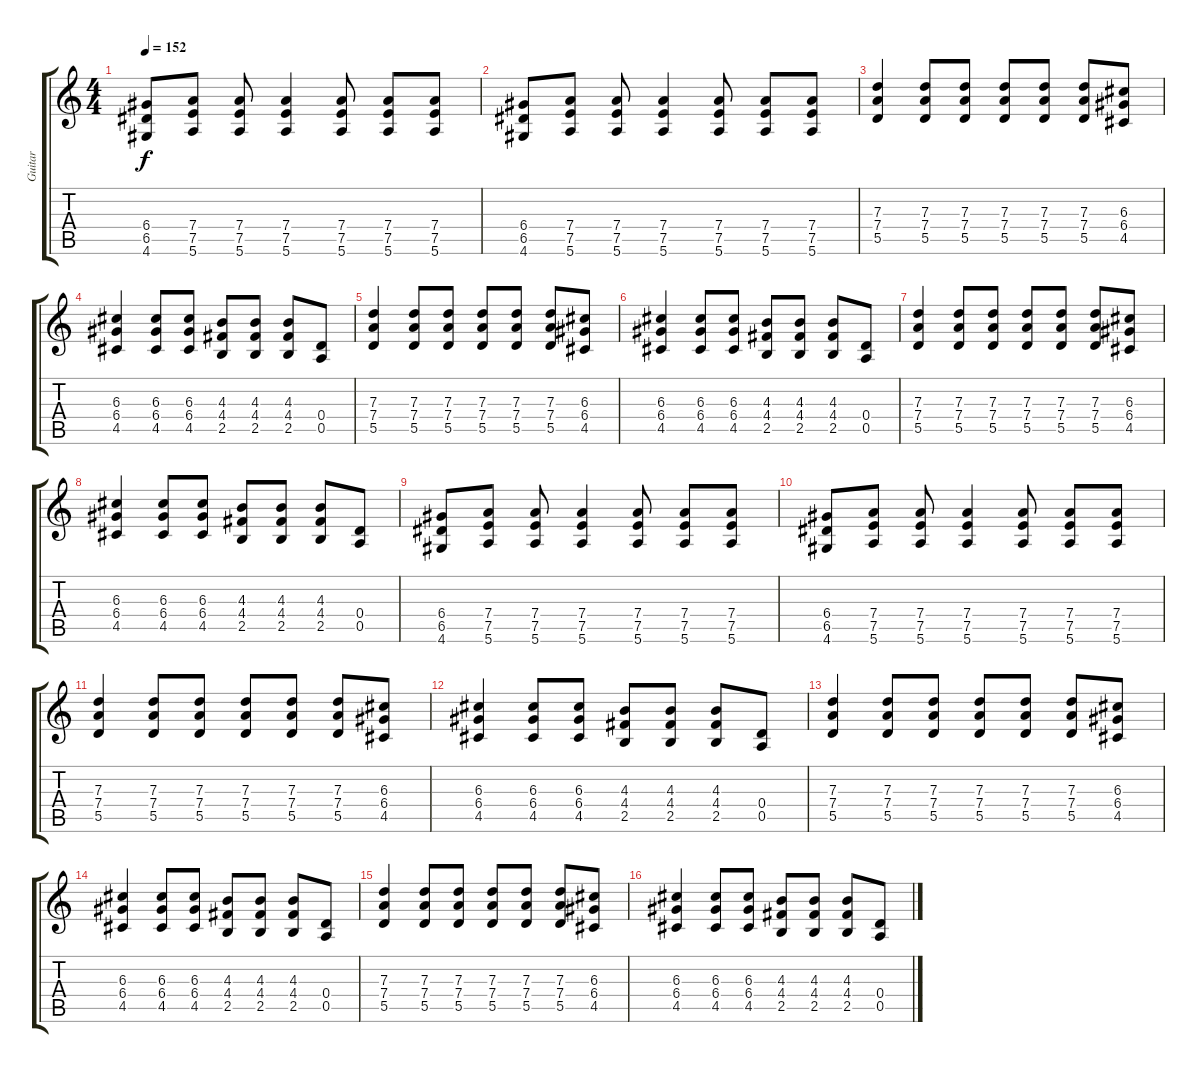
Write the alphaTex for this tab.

\track ("Guitar" "Guitar") {instrument distortionguitar}
\staff {score tabs}
\tuning (E4 B3 G3 D3 A2 E2) {hide}
\ts (4 4)
\tempo 152
\clef g2
\ks c
(6.4 6.5 4.6).8{dy f} (7.4 7.5 5.6).8 (7.4 7.5 5.6).8 (7.4 7.5 5.6).4 (7.4 7.5 5.6).8 (7.4 7.5 5.6).8 (7.4 7.5 5.6).8 |
(6.4 6.5 4.6).8 (7.4 7.5 5.6).8 (7.4 7.5 5.6).8 (7.4 7.5 5.6).4 (7.4 7.5 5.6).8 (7.4 7.5 5.6).8 (7.4 7.5 5.6).8 |
(7.3 7.4 5.5).4 (7.3 7.4 5.5).8 (7.3 7.4 5.5).8 (7.3 7.4 5.5).8 (7.3 7.4 5.5).8 (7.3 7.4 5.5).8 (6.3 6.4 4.5).8 |
(6.3 6.4 4.5).4 (6.3 6.4 4.5).8 (6.3 6.4 4.5).8 (4.3 4.4 2.5).8 (4.3 4.4 2.5).8 (4.3 4.4 2.5).8 (0.4 0.5).8 |
(7.3 7.4 5.5).4 (7.3 7.4 5.5).8 (7.3 7.4 5.5).8 (7.3 7.4 5.5).8 (7.3 7.4 5.5).8 (7.3 7.4 5.5).8 (6.3 6.4 4.5).8 |
(6.3 6.4 4.5).4 (6.3 6.4 4.5).8 (6.3 6.4 4.5).8 (4.3 4.4 2.5).8 (4.3 4.4 2.5).8 (4.3 4.4 2.5).8 (0.4 0.5).8 |
(7.3 7.4 5.5).4 (7.3 7.4 5.5).8 (7.3 7.4 5.5).8 (7.3 7.4 5.5).8 (7.3 7.4 5.5).8 (7.3 7.4 5.5).8 (6.3 6.4 4.5).8 |
(6.3 6.4 4.5).4 (6.3 6.4 4.5).8 (6.3 6.4 4.5).8 (4.3 4.4 2.5).8 (4.3 4.4 2.5).8 (4.3 4.4 2.5).8 (0.4 0.5).8 |
(6.4 6.5 4.6).8 (7.4 7.5 5.6).8 (7.4 7.5 5.6).8 (7.4 7.5 5.6).4 (7.4 7.5 5.6).8 (7.4 7.5 5.6).8 (7.4 7.5 5.6).8 |
(6.4 6.5 4.6).8 (7.4 7.5 5.6).8 (7.4 7.5 5.6).8 (7.4 7.5 5.6).4 (7.4 7.5 5.6).8 (7.4 7.5 5.6).8 (7.4 7.5 5.6).8 |
(7.3 7.4 5.5).4 (7.3 7.4 5.5).8 (7.3 7.4 5.5).8 (7.3 7.4 5.5).8 (7.3 7.4 5.5).8 (7.3 7.4 5.5).8 (6.3 6.4 4.5).8 |
(6.3 6.4 4.5).4 (6.3 6.4 4.5).8 (6.3 6.4 4.5).8 (4.3 4.4 2.5).8 (4.3 4.4 2.5).8 (4.3 4.4 2.5).8 (0.4 0.5).8 |
(7.3 7.4 5.5).4 (7.3 7.4 5.5).8 (7.3 7.4 5.5).8 (7.3 7.4 5.5).8 (7.3 7.4 5.5).8 (7.3 7.4 5.5).8 (6.3 6.4 4.5).8 |
(6.3 6.4 4.5).4 (6.3 6.4 4.5).8 (6.3 6.4 4.5).8 (4.3 4.4 2.5).8 (4.3 4.4 2.5).8 (4.3 4.4 2.5).8 (0.4 0.5).8 |
(7.3 7.4 5.5).4 (7.3 7.4 5.5).8 (7.3 7.4 5.5).8 (7.3 7.4 5.5).8 (7.3 7.4 5.5).8 (7.3 7.4 5.5).8 (6.3 6.4 4.5).8 |
(6.3 6.4 4.5).4 (6.3 6.4 4.5).8 (6.3 6.4 4.5).8 (4.3 4.4 2.5).8 (4.3 4.4 2.5).8 (4.3 4.4 2.5).8 (0.4 0.5).8
